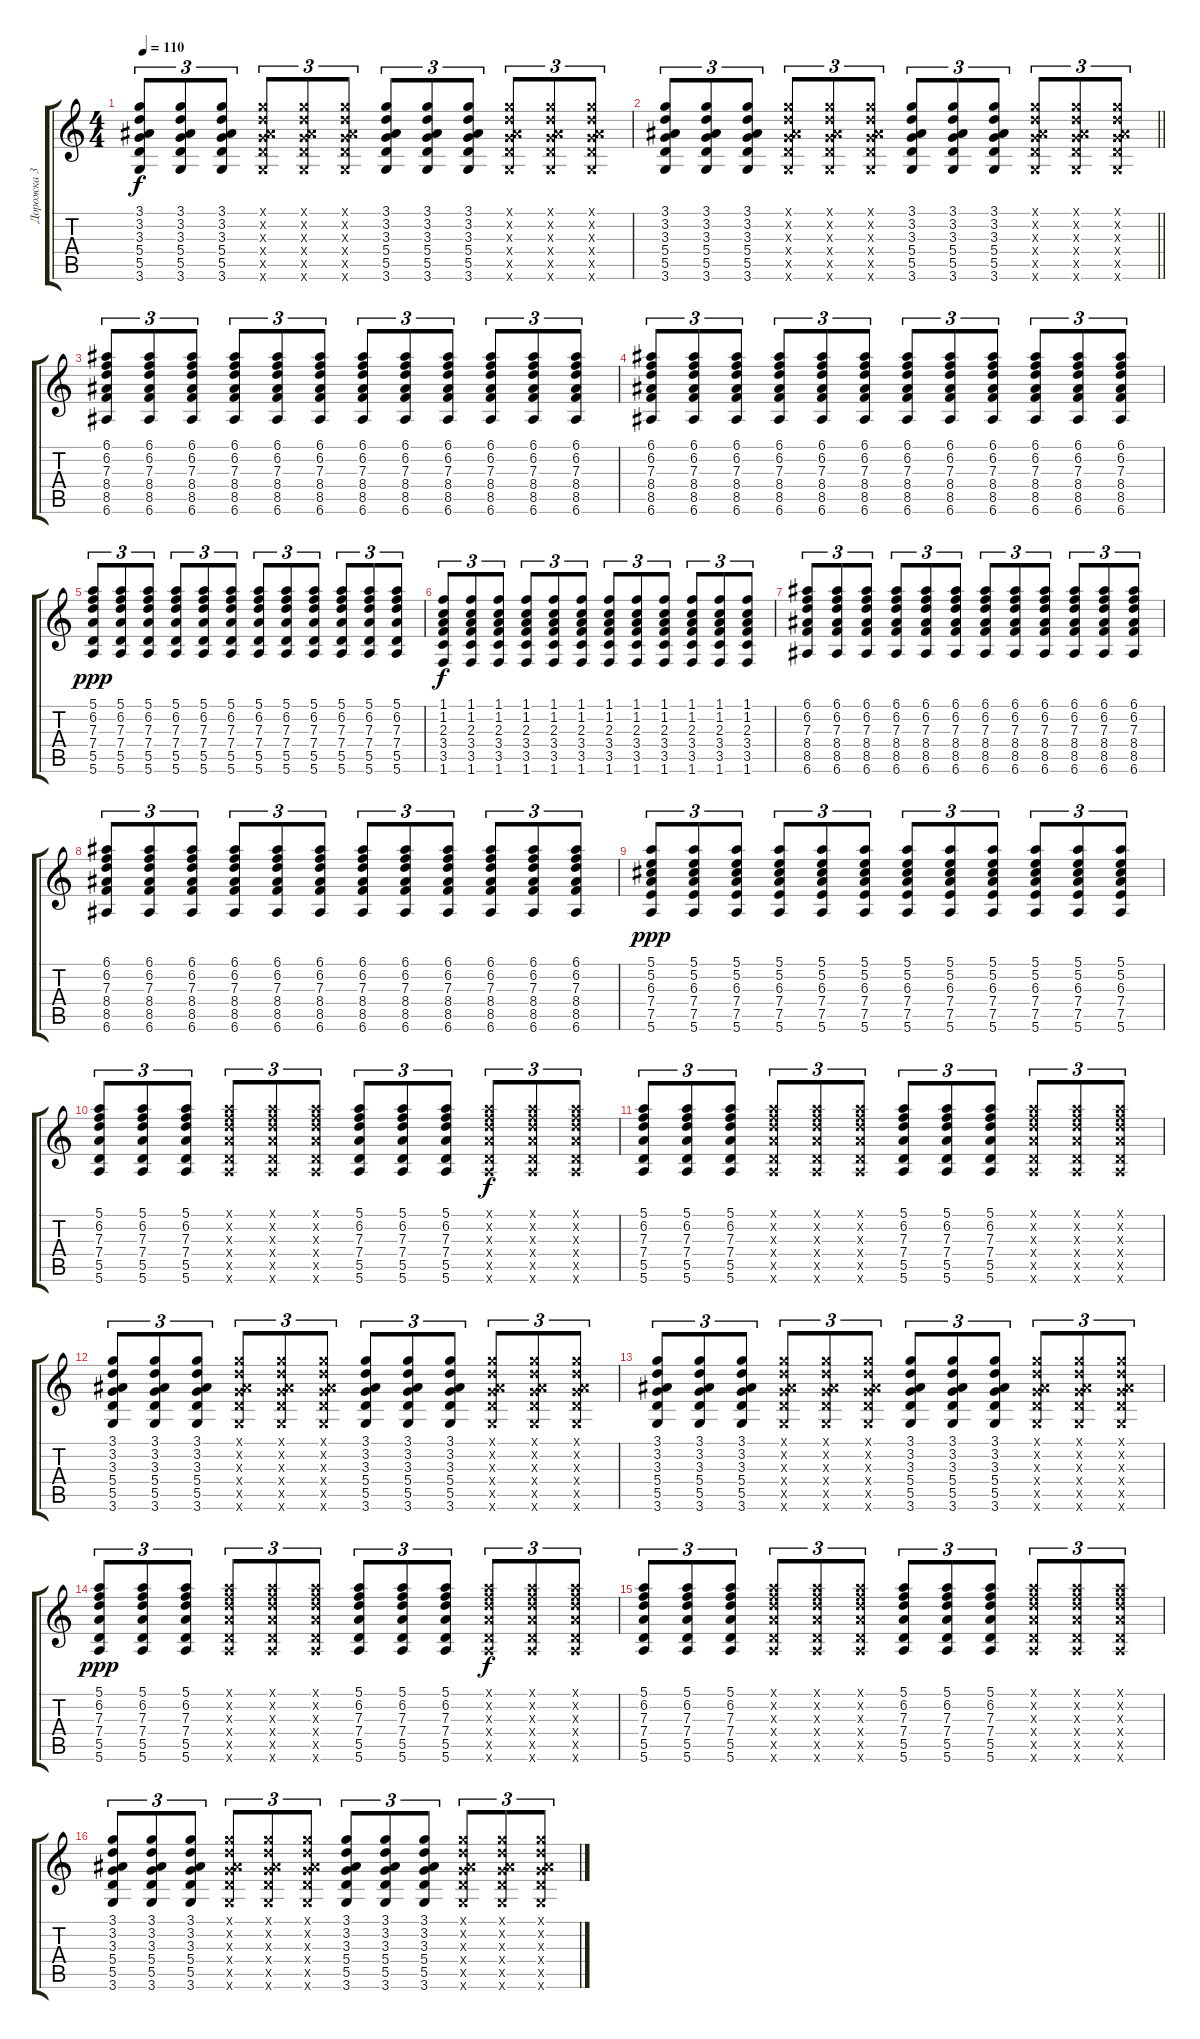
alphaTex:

\track ("Дорожка 3" "Дорожка 3") {instrument acousticguitarnylon}
\staff {score tabs}
\tuning (E4 B3 G3 D3 A2 E2) {hide}
\ts (4 4)
\tempo 110
\clef g2
\ks c
(3.1 3.2 3.3 5.4 5.5 3.6).8{tu (3 2) dy f} (3.1 3.2 3.3 5.4 5.5 3.6).8{tu (3 2)} (3.1 3.2 3.3 5.4 5.5 3.6).8{tu (3 2)} (3.1{x} 3.2{x} 3.3{x} 5.4{x} 5.5{x} 3.6{x}).8{tu (3 2)} (3.1{x} 3.2{x} 3.3{x} 5.4{x} 5.5{x} 3.6{x}).8{tu (3 2)} (3.1{x} 3.2{x} 3.3{x} 5.4{x} 5.5{x} 3.6{x}).8{tu (3 2)} (3.1 3.2 3.3 5.4 5.5 3.6).8{tu (3 2)} (3.1 3.2 3.3 5.4 5.5 3.6).8{tu (3 2)} (3.1 3.2 3.3 5.4 5.5 3.6).8{tu (3 2)} (3.1{x} 3.2{x} 3.3{x} 5.4{x} 5.5{x} 3.6{x}).8{tu (3 2)} (3.1{x} 3.2{x} 3.3{x} 5.4{x} 5.5{x} 3.6{x}).8{tu (3 2)} (3.1{x} 3.2{x} 3.3{x} 5.4{x} 5.5{x} 3.6{x}).8{tu (3 2)} |
\barLineRight lightlight
(3.1 3.2 3.3 5.4 5.5 3.6).8{tu (3 2)} (3.1 3.2 3.3 5.4 5.5 3.6).8{tu (3 2)} (3.1 3.2 3.3 5.4 5.5 3.6).8{tu (3 2)} (3.1{x} 3.2{x} 3.3{x} 5.4{x} 5.5{x} 3.6{x}).8{tu (3 2)} (3.1{x} 3.2{x} 3.3{x} 5.4{x} 5.5{x} 3.6{x}).8{tu (3 2)} (3.1{x} 3.2{x} 3.3{x} 5.4{x} 5.5{x} 3.6{x}).8{tu (3 2)} (3.1 3.2 3.3 5.4 5.5 3.6).8{tu (3 2)} (3.1 3.2 3.3 5.4 5.5 3.6).8{tu (3 2)} (3.1 3.2 3.3 5.4 5.5 3.6).8{tu (3 2)} (3.1{x} 3.2{x} 3.3{x} 5.4{x} 5.5{x} 3.6{x}).8{tu (3 2)} (3.1{x} 3.2{x} 3.3{x} 5.4{x} 5.5{x} 3.6{x}).8{tu (3 2)} (3.1{x} 3.2{x} 3.3{x} 5.4{x} 5.5{x} 3.6{x}).8{tu (3 2)} |
(6.1 6.2 7.3 8.4 8.5 6.6).8{tu (3 2)} (6.1 6.2 7.3 8.4 8.5 6.6).8{tu (3 2)} (6.1 6.2 7.3 8.4 8.5 6.6).8{tu (3 2)} (6.1 6.2 7.3 8.4 8.5 6.6).8{tu (3 2)} (6.1 6.2 7.3 8.4 8.5 6.6).8{tu (3 2)} (6.1 6.2 7.3 8.4 8.5 6.6).8{tu (3 2)} (6.1 6.2 7.3 8.4 8.5 6.6).8{tu (3 2)} (6.1 6.2 7.3 8.4 8.5 6.6).8{tu (3 2)} (6.1 6.2 7.3 8.4 8.5 6.6).8{tu (3 2)} (6.1 6.2 7.3 8.4 8.5 6.6).8{tu (3 2)} (6.1 6.2 7.3 8.4 8.5 6.6).8{tu (3 2)} (6.1 6.2 7.3 8.4 8.5 6.6).8{tu (3 2)} |
(6.1 6.2 7.3 8.4 8.5 6.6).8{tu (3 2)} (6.1 6.2 7.3 8.4 8.5 6.6).8{tu (3 2)} (6.1 6.2 7.3 8.4 8.5 6.6).8{tu (3 2)} (6.1 6.2 7.3 8.4 8.5 6.6).8{tu (3 2)} (6.1 6.2 7.3 8.4 8.5 6.6).8{tu (3 2)} (6.1 6.2 7.3 8.4 8.5 6.6).8{tu (3 2)} (6.1 6.2 7.3 8.4 8.5 6.6).8{tu (3 2)} (6.1 6.2 7.3 8.4 8.5 6.6).8{tu (3 2)} (6.1 6.2 7.3 8.4 8.5 6.6).8{tu (3 2)} (6.1 6.2 7.3 8.4 8.5 6.6).8{tu (3 2)} (6.1 6.2 7.3 8.4 8.5 6.6).8{tu (3 2)} (6.1 6.2 7.3 8.4 8.5 6.6).8{tu (3 2)} |
(5.1 6.2 7.3 7.4 5.5 5.6).8{tu (3 2) dy ppp} (5.1 6.2 7.3 7.4 5.5 5.6).8{tu (3 2)} (5.1 6.2 7.3 7.4 5.5 5.6).8{tu (3 2)} (5.1 6.2 7.3 7.4 5.5 5.6).8{tu (3 2)} (5.1 6.2 7.3 7.4 5.5 5.6).8{tu (3 2)} (5.1 6.2 7.3 7.4 5.5 5.6).8{tu (3 2)} (5.1 6.2 7.3 7.4 5.5 5.6).8{tu (3 2)} (5.1 6.2 7.3 7.4 5.5 5.6).8{tu (3 2)} (5.1 6.2 7.3 7.4 5.5 5.6).8{tu (3 2)} (5.1 6.2 7.3 7.4 5.5 5.6).8{tu (3 2)} (5.1 6.2 7.3 7.4 5.5 5.6).8{tu (3 2)} (5.1 6.2 7.3 7.4 5.5 5.6).8{tu (3 2)} |
(1.1 1.2 2.3 3.4 3.5 1.6).8{tu (3 2) dy f} (1.1 1.2 2.3 3.4 3.5 1.6).8{tu (3 2)} (1.1 1.2 2.3 3.4 3.5 1.6).8{tu (3 2)} (1.1 1.2 2.3 3.4 3.5 1.6).8{tu (3 2)} (1.1 1.2 2.3 3.4 3.5 1.6).8{tu (3 2)} (1.1 1.2 2.3 3.4 3.5 1.6).8{tu (3 2)} (1.1 1.2 2.3 3.4 3.5 1.6).8{tu (3 2)} (1.1 1.2 2.3 3.4 3.5 1.6).8{tu (3 2)} (1.1 1.2 2.3 3.4 3.5 1.6).8{tu (3 2)} (1.1 1.2 2.3 3.4 3.5 1.6).8{tu (3 2)} (1.1 1.2 2.3 3.4 3.5 1.6).8{tu (3 2)} (1.1 1.2 2.3 3.4 3.5 1.6).8{tu (3 2)} |
(6.1 6.2 7.3 8.4 8.5 6.6).8{tu (3 2)} (6.1 6.2 7.3 8.4 8.5 6.6).8{tu (3 2)} (6.1 6.2 7.3 8.4 8.5 6.6).8{tu (3 2)} (6.1 6.2 7.3 8.4 8.5 6.6).8{tu (3 2)} (6.1 6.2 7.3 8.4 8.5 6.6).8{tu (3 2)} (6.1 6.2 7.3 8.4 8.5 6.6).8{tu (3 2)} (6.1 6.2 7.3 8.4 8.5 6.6).8{tu (3 2)} (6.1 6.2 7.3 8.4 8.5 6.6).8{tu (3 2)} (6.1 6.2 7.3 8.4 8.5 6.6).8{tu (3 2)} (6.1 6.2 7.3 8.4 8.5 6.6).8{tu (3 2)} (6.1 6.2 7.3 8.4 8.5 6.6).8{tu (3 2)} (6.1 6.2 7.3 8.4 8.5 6.6).8{tu (3 2)} |
(6.1 6.2 7.3 8.4 8.5 6.6).8{tu (3 2)} (6.1 6.2 7.3 8.4 8.5 6.6).8{tu (3 2)} (6.1 6.2 7.3 8.4 8.5 6.6).8{tu (3 2)} (6.1 6.2 7.3 8.4 8.5 6.6).8{tu (3 2)} (6.1 6.2 7.3 8.4 8.5 6.6).8{tu (3 2)} (6.1 6.2 7.3 8.4 8.5 6.6).8{tu (3 2)} (6.1 6.2 7.3 8.4 8.5 6.6).8{tu (3 2)} (6.1 6.2 7.3 8.4 8.5 6.6).8{tu (3 2)} (6.1 6.2 7.3 8.4 8.5 6.6).8{tu (3 2)} (6.1 6.2 7.3 8.4 8.5 6.6).8{tu (3 2)} (6.1 6.2 7.3 8.4 8.5 6.6).8{tu (3 2)} (6.1 6.2 7.3 8.4 8.5 6.6).8{tu (3 2)} |
(5.1 5.2 6.3 7.4 7.5 5.6).8{tu (3 2) dy ppp} (5.1 5.2 6.3 7.4 7.5 5.6).8{tu (3 2)} (5.1 5.2 6.3 7.4 7.5 5.6).8{tu (3 2)} (5.1 5.2 6.3 7.4 7.5 5.6).8{tu (3 2)} (5.1 5.2 6.3 7.4 7.5 5.6).8{tu (3 2)} (5.1 5.2 6.3 7.4 7.5 5.6).8{tu (3 2)} (5.1 5.2 6.3 7.4 7.5 5.6).8{tu (3 2)} (5.1 5.2 6.3 7.4 7.5 5.6).8{tu (3 2)} (5.1 5.2 6.3 7.4 7.5 5.6).8{tu (3 2)} (5.1 5.2 6.3 7.4 7.5 5.6).8{tu (3 2)} (5.1 5.2 6.3 7.4 7.5 5.6).8{tu (3 2)} (5.1 5.2 6.3 7.4 7.5 5.6).8{tu (3 2)} |
(5.1 6.2 7.3 7.4 5.5 5.6).8{tu (3 2)} (5.1 6.2 7.3 7.4 5.5 5.6).8{tu (3 2)} (5.1 6.2 7.3 7.4 5.5 5.6).8{tu (3 2)} (5.1{x} 6.2{x} 7.3{x} 7.4{x} 5.5{x} 5.6{x}).8{tu (3 2)} (5.1{x} 6.2{x} 7.3{x} 7.4{x} 5.5{x} 5.6{x}).8{tu (3 2)} (5.1{x} 6.2{x} 7.3{x} 7.4{x} 5.5{x} 5.6{x}).8{tu (3 2)} (5.1 6.2 7.3 7.4 5.5 5.6).8{tu (3 2)} (5.1 6.2 7.3 7.4 5.5 5.6).8{tu (3 2)} (5.1 6.2 7.3 7.4 5.5 5.6).8{tu (3 2)} (5.1{x} 6.2{x} 7.3{x} 7.4{x} 5.5{x} 5.6{x}).8{tu (3 2) dy f} (5.1{x} 6.2{x} 7.3{x} 7.4{x} 5.5{x} 5.6{x}).8{tu (3 2)} (5.1{x} 6.2{x} 7.3{x} 7.4{x} 5.5{x} 5.6{x}).8{tu (3 2)} |
(5.1 6.2 7.3 7.4 5.5 5.6).8{tu (3 2)} (5.1 6.2 7.3 7.4 5.5 5.6).8{tu (3 2)} (5.1 6.2 7.3 7.4 5.5 5.6).8{tu (3 2)} (5.1{x} 6.2{x} 7.3{x} 7.4{x} 5.5{x} 5.6{x}).8{tu (3 2)} (5.1{x} 6.2{x} 7.3{x} 7.4{x} 5.5{x} 5.6{x}).8{tu (3 2)} (5.1{x} 6.2{x} 7.3{x} 7.4{x} 5.5{x} 5.6{x}).8{tu (3 2)} (5.1 6.2 7.3 7.4 5.5 5.6).8{tu (3 2)} (5.1 6.2 7.3 7.4 5.5 5.6).8{tu (3 2)} (5.1 6.2 7.3 7.4 5.5 5.6).8{tu (3 2)} (5.1{x} 6.2{x} 7.3{x} 7.4{x} 5.5{x} 5.6{x}).8{tu (3 2)} (5.1{x} 6.2{x} 7.3{x} 7.4{x} 5.5{x} 5.6{x}).8{tu (3 2)} (5.1{x} 6.2{x} 7.3{x} 7.4{x} 5.5{x} 5.6{x}).8{tu (3 2)} |
(3.1 3.2 3.3 5.4 5.5 3.6).8{tu (3 2)} (3.1 3.2 3.3 5.4 5.5 3.6).8{tu (3 2)} (3.1 3.2 3.3 5.4 5.5 3.6).8{tu (3 2)} (3.1{x} 3.2{x} 3.3{x} 5.4{x} 5.5{x} 3.6{x}).8{tu (3 2)} (3.1{x} 3.2{x} 3.3{x} 5.4{x} 5.5{x} 3.6{x}).8{tu (3 2)} (3.1{x} 3.2{x} 3.3{x} 5.4{x} 5.5{x} 3.6{x}).8{tu (3 2)} (3.1 3.2 3.3 5.4 5.5 3.6).8{tu (3 2)} (3.1 3.2 3.3 5.4 5.5 3.6).8{tu (3 2)} (3.1 3.2 3.3 5.4 5.5 3.6).8{tu (3 2)} (3.1{x} 3.2{x} 3.3{x} 5.4{x} 5.5{x} 3.6{x}).8{tu (3 2)} (3.1{x} 3.2{x} 3.3{x} 5.4{x} 5.5{x} 3.6{x}).8{tu (3 2)} (3.1{x} 3.2{x} 3.3{x} 5.4{x} 5.5{x} 3.6{x}).8{tu (3 2)} |
(3.1 3.2 3.3 5.4 5.5 3.6).8{tu (3 2)} (3.1 3.2 3.3 5.4 5.5 3.6).8{tu (3 2)} (3.1 3.2 3.3 5.4 5.5 3.6).8{tu (3 2)} (3.1{x} 3.2{x} 3.3{x} 5.4{x} 5.5{x} 3.6{x}).8{tu (3 2)} (3.1{x} 3.2{x} 3.3{x} 5.4{x} 5.5{x} 3.6{x}).8{tu (3 2)} (3.1{x} 3.2{x} 3.3{x} 5.4{x} 5.5{x} 3.6{x}).8{tu (3 2)} (3.1 3.2 3.3 5.4 5.5 3.6).8{tu (3 2)} (3.1 3.2 3.3 5.4 5.5 3.6).8{tu (3 2)} (3.1 3.2 3.3 5.4 5.5 3.6).8{tu (3 2)} (3.1{x} 3.2{x} 3.3{x} 5.4{x} 5.5{x} 3.6{x}).8{tu (3 2)} (3.1{x} 3.2{x} 3.3{x} 5.4{x} 5.5{x} 3.6{x}).8{tu (3 2)} (3.1{x} 3.2{x} 3.3{x} 5.4{x} 5.5{x} 3.6{x}).8{tu (3 2)} |
(5.1 6.2 7.3 7.4 5.5 5.6).8{tu (3 2) dy ppp} (5.1 6.2 7.3 7.4 5.5 5.6).8{tu (3 2)} (5.1 6.2 7.3 7.4 5.5 5.6).8{tu (3 2)} (5.1{x} 6.2{x} 7.3{x} 7.4{x} 5.5{x} 5.6{x}).8{tu (3 2)} (5.1{x} 6.2{x} 7.3{x} 7.4{x} 5.5{x} 5.6{x}).8{tu (3 2)} (5.1{x} 6.2{x} 7.3{x} 7.4{x} 5.5{x} 5.6{x}).8{tu (3 2)} (5.1 6.2 7.3 7.4 5.5 5.6).8{tu (3 2)} (5.1 6.2 7.3 7.4 5.5 5.6).8{tu (3 2)} (5.1 6.2 7.3 7.4 5.5 5.6).8{tu (3 2)} (5.1{x} 6.2{x} 7.3{x} 7.4{x} 5.5{x} 5.6{x}).8{tu (3 2) dy f} (5.1{x} 6.2{x} 7.3{x} 7.4{x} 5.5{x} 5.6{x}).8{tu (3 2)} (5.1{x} 6.2{x} 7.3{x} 7.4{x} 5.5{x} 5.6{x}).8{tu (3 2)} |
(5.1 6.2 7.3 7.4 5.5 5.6).8{tu (3 2)} (5.1 6.2 7.3 7.4 5.5 5.6).8{tu (3 2)} (5.1 6.2 7.3 7.4 5.5 5.6).8{tu (3 2)} (5.1{x} 6.2{x} 7.3{x} 7.4{x} 5.5{x} 5.6{x}).8{tu (3 2)} (5.1{x} 6.2{x} 7.3{x} 7.4{x} 5.5{x} 5.6{x}).8{tu (3 2)} (5.1{x} 6.2{x} 7.3{x} 7.4{x} 5.5{x} 5.6{x}).8{tu (3 2)} (5.1 6.2 7.3 7.4 5.5 5.6).8{tu (3 2)} (5.1 6.2 7.3 7.4 5.5 5.6).8{tu (3 2)} (5.1 6.2 7.3 7.4 5.5 5.6).8{tu (3 2)} (5.1{x} 6.2{x} 7.3{x} 7.4{x} 5.5{x} 5.6{x}).8{tu (3 2)} (5.1{x} 6.2{x} 7.3{x} 7.4{x} 5.5{x} 5.6{x}).8{tu (3 2)} (5.1{x} 6.2{x} 7.3{x} 7.4{x} 5.5{x} 5.6{x}).8{tu (3 2)} |
(3.1 3.2 3.3 5.4 5.5 3.6).8{tu (3 2)} (3.1 3.2 3.3 5.4 5.5 3.6).8{tu (3 2)} (3.1 3.2 3.3 5.4 5.5 3.6).8{tu (3 2)} (3.1{x} 3.2{x} 3.3{x} 5.4{x} 5.5{x} 3.6{x}).8{tu (3 2)} (3.1{x} 3.2{x} 3.3{x} 5.4{x} 5.5{x} 3.6{x}).8{tu (3 2)} (3.1{x} 3.2{x} 3.3{x} 5.4{x} 5.5{x} 3.6{x}).8{tu (3 2)} (3.1 3.2 3.3 5.4 5.5 3.6).8{tu (3 2)} (3.1 3.2 3.3 5.4 5.5 3.6).8{tu (3 2)} (3.1 3.2 3.3 5.4 5.5 3.6).8{tu (3 2)} (3.1{x} 3.2{x} 3.3{x} 5.4{x} 5.5{x} 3.6{x}).8{tu (3 2)} (3.1{x} 3.2{x} 3.3{x} 5.4{x} 5.5{x} 3.6{x}).8{tu (3 2)} (3.1{x} 3.2{x} 3.3{x} 5.4{x} 5.5{x} 3.6{x}).8{tu (3 2)}
